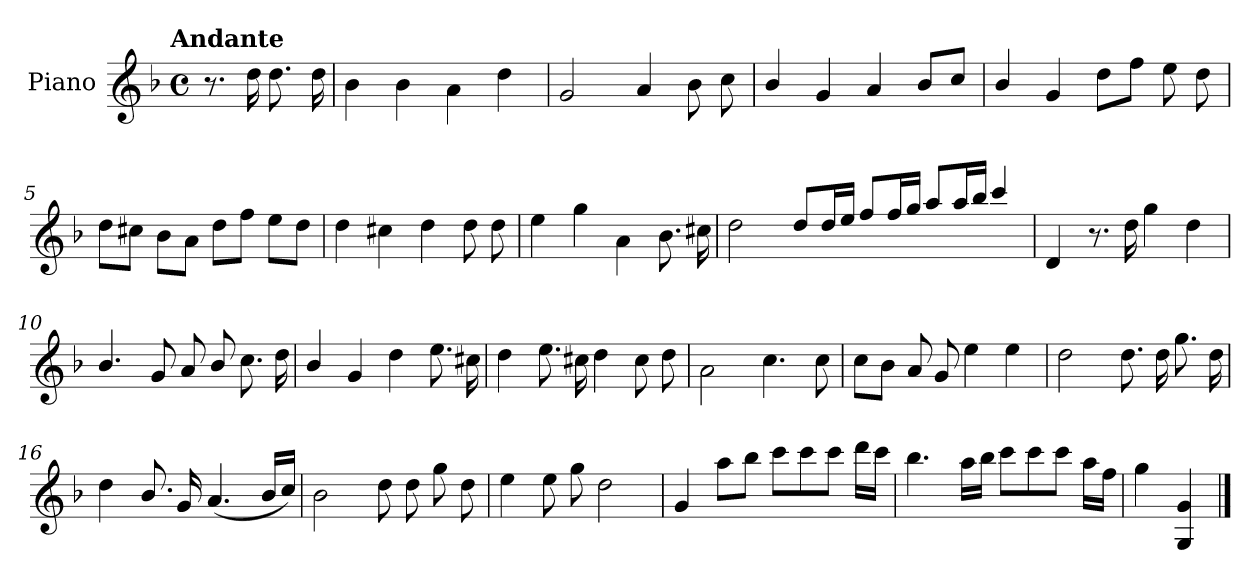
**kern
*part1
*staff1
*I"Piano
*I'Pno.
*clefG2
*k[b-]
!!LO:TX:omd:t=Andante
*M4/4
*met(c)
*MM92
=
8.r
16dd\
8.dd\
16dd\
=1
4b-\
4b-\
4a\
4dd\
=2
2g/
4a/
8b-\
8cc\
=3
4b-/
4g/
4a/
8b-/L
8cc/J
!!LO:LB:g=z
=4
4b-/
4g/
8dd\L
8ff\J
8ee\
8dd\
=5
8dd\L
8cc#X\J
8b-\L
8a\J
8dd\L
8ff\J
8ee\L
8dd\J
=6
4dd\
4cc#X\
4dd\
8dd\
8dd\
=7
4ee\
4gg\
4a\
8.b-\
16cc#X\
=8
2dd\
8dd!/L
16dd!/L
16ee!/JJ
8ff!/L
16ff!/L
16gg!/JJ
8aa!/L
16aa!/L
16bb-!/JJ
4ccc!/
!!LO:LB:g=z
=9
4d!/
8.r
16dd\
4gg\
4dd\
=10
4.b-/
8g/
8a/
8b-/
8.cc\
16dd\
=11
4b-/
4g/
4dd\
8.ee\
16cc#X\
=12
4dd\
8.ee\
16cc#X\
4dd\
8cc#\
8dd\
=13
2a\
4.cc\
8cc\
!!LO:LB:g=z
=14
8cc\L
8b-\J
8a/
8g/
4ee\
4ee\
=15
2dd\
8.dd\
16dd\
8.gg\
16dd\
=16
4dd\
8.b-/
16g/
(<4.a/
16b-/LL
16cc/JJ)
=17
2b-\
8dd\
8dd\
8gg\
8dd\
!!LO:LB:g=z
=18
4ee\
8ee\
8gg\
2dd\
=19
4g/
8aa!\L
8bb-!\J
8ccc!\L
8ccc!\
8ccc!\J
16ddd!\LL
16ccc!\JJ
=20
4.bb-!\
16aa!\LL
16bb-!\JJ
8ccc!\L
8ccc!\
8ccc!\J
16aa!\LL
16ff!\JJ
=21
4gg!\
4G!/ 4g!/
==
*-
